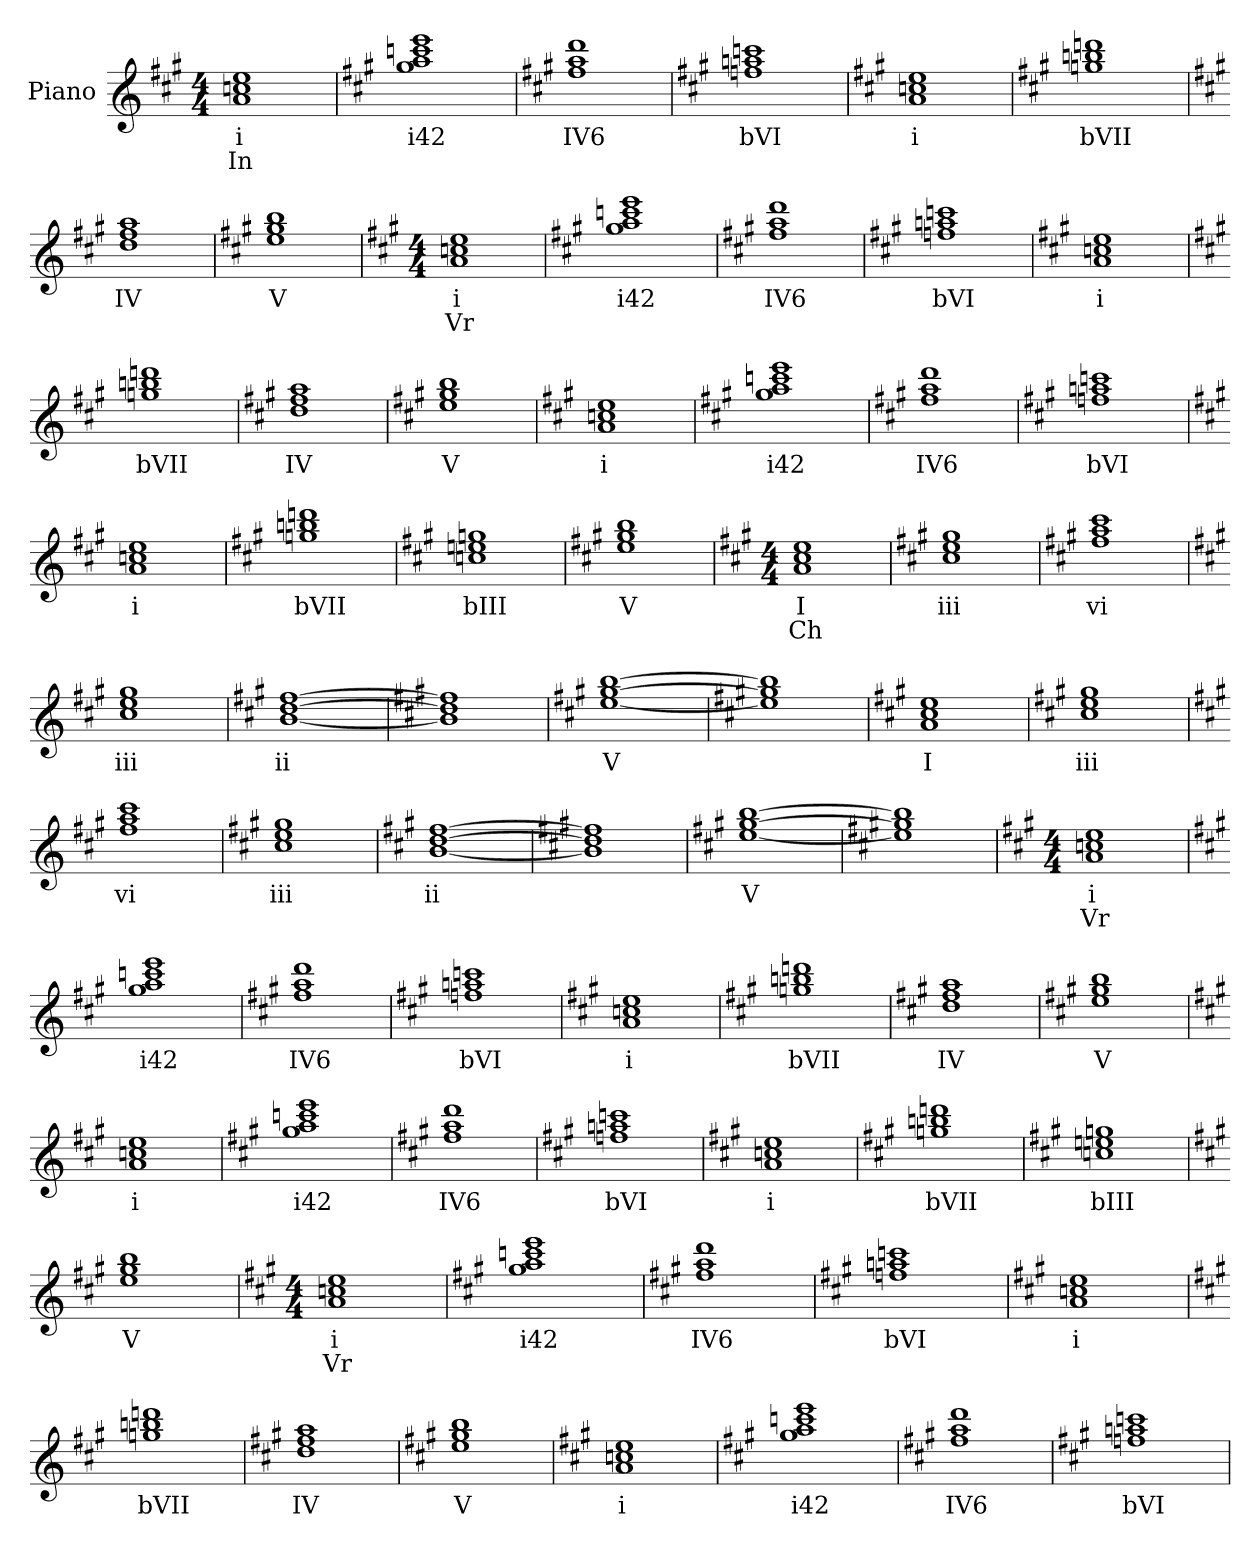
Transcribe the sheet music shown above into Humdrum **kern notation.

**kern	**text	**text
*part1	*part1	*part1
*staff1	*staff1	*staff1
*I"Piano	*	*
*I'Pno	*	*
*k[f#c#g#]	*	*
*A:	*	*
*M4/4	*	*
=	=	=
1a 1ccn 1ee	i	In
=	=	=
*k[f#c#g#]	*	*
*A:	*	*
1gg# 1aa 1cccn 1eee	i42	.
=	=	=
*k[f#c#g#]	*	*
*A:	*	*
1ff# 1aa 1ddd	IV6	.
=	=	=
*k[f#c#g#]	*	*
*A:	*	*
1ffn 1aan 1cccn	bVI	.
=	=	=
*k[f#c#g#]	*	*
*A:	*	*
1a 1ccn 1ee	i	.
=	=	=
*k[f#c#g#]	*	*
*A:	*	*
1ggn 1bbn 1dddn	bVII	.
=	=	=
*k[f#c#g#]	*	*
*A:	*	*
1dd 1ff# 1aa	IV	.
=	=	=
*k[f#c#g#]	*	*
*A:	*	*
1ee 1gg# 1bb	V	.
=	=	=
*k[f#c#g#]	*	*
*A:	*	*
*M4/4	*	*
1a 1ccn 1ee	i	Vr
=	=	=
*k[f#c#g#]	*	*
*A:	*	*
1gg# 1aa 1cccn 1eee	i42	.
=	=	=
*k[f#c#g#]	*	*
*A:	*	*
1ff# 1aa 1ddd	IV6	.
=	=	=
*k[f#c#g#]	*	*
*A:	*	*
1ffn 1aan 1cccn	bVI	.
=	=	=
*k[f#c#g#]	*	*
*A:	*	*
1a 1ccn 1ee	i	.
=	=	=
*k[f#c#g#]	*	*
*A:	*	*
1ggn 1bbn 1dddn	bVII	.
=	=	=
*k[f#c#g#]	*	*
*A:	*	*
1dd 1ff# 1aa	IV	.
=	=	=
*k[f#c#g#]	*	*
*A:	*	*
1ee 1gg# 1bb	V	.
=	=	=
*k[f#c#g#]	*	*
*A:	*	*
1a 1ccn 1ee	i	.
=	=	=
*k[f#c#g#]	*	*
*A:	*	*
1gg# 1aa 1cccn 1eee	i42	.
=	=	=
*k[f#c#g#]	*	*
*A:	*	*
1ff# 1aa 1ddd	IV6	.
=	=	=
*k[f#c#g#]	*	*
*A:	*	*
1ffn 1aan 1cccn	bVI	.
=	=	=
*k[f#c#g#]	*	*
*A:	*	*
1a 1ccn 1ee	i	.
=	=	=
*k[f#c#g#]	*	*
*A:	*	*
1ggn 1bbn 1dddn	bVII	.
=	=	=
*k[f#c#g#]	*	*
*A:	*	*
1ccn 1een 1ggn	bIII	.
=	=	=
*k[f#c#g#]	*	*
*A:	*	*
1ee 1gg# 1bb	V	.
=	=	=
*k[f#c#g#]	*	*
*A:	*	*
*M4/4	*	*
1a 1cc# 1ee	I	Ch
=	=	=
*k[f#c#g#]	*	*
*A:	*	*
1cc# 1ee 1gg#	iii	.
=	=	=
*k[f#c#g#]	*	*
*A:	*	*
1ff# 1aa 1ccc#	vi	.
=	=	=
*k[f#c#g#]	*	*
*A:	*	*
1cc# 1ee 1gg#	iii	.
=	=	=
*k[f#c#g#]	*	*
*A:	*	*
[1b [1dd [1ff#	ii	.
=	=	=
*k[f#c#g#]	*	*
*A:	*	*
1b] 1dd] 1ff#]	.	.
=	=	=
*k[f#c#g#]	*	*
*A:	*	*
[1ee [1gg# [1bb	V	.
=	=	=
*k[f#c#g#]	*	*
*A:	*	*
1ee] 1gg#] 1bb]	.	.
=	=	=
*k[f#c#g#]	*	*
*A:	*	*
1a 1cc# 1ee	I	.
=	=	=
*k[f#c#g#]	*	*
*A:	*	*
1cc# 1ee 1gg#	iii	.
=	=	=
*k[f#c#g#]	*	*
*A:	*	*
1ff# 1aa 1ccc#	vi	.
=	=	=
*k[f#c#g#]	*	*
*A:	*	*
1cc# 1ee 1gg#	iii	.
=	=	=
*k[f#c#g#]	*	*
*A:	*	*
[1b [1dd [1ff#	ii	.
=	=	=
*k[f#c#g#]	*	*
*A:	*	*
1b] 1dd] 1ff#]	.	.
=	=	=
*k[f#c#g#]	*	*
*A:	*	*
[1ee [1gg# [1bb	V	.
=	=	=
*k[f#c#g#]	*	*
*A:	*	*
1ee] 1gg#] 1bb]	.	.
=	=	=
*k[f#c#g#]	*	*
*A:	*	*
*M4/4	*	*
1a 1ccn 1ee	i	Vr
=	=	=
*k[f#c#g#]	*	*
*A:	*	*
1gg# 1aa 1cccn 1eee	i42	.
=	=	=
*k[f#c#g#]	*	*
*A:	*	*
1ff# 1aa 1ddd	IV6	.
=	=	=
*k[f#c#g#]	*	*
*A:	*	*
1ffn 1aan 1cccn	bVI	.
=	=	=
*k[f#c#g#]	*	*
*A:	*	*
1a 1ccn 1ee	i	.
=	=	=
*k[f#c#g#]	*	*
*A:	*	*
1ggn 1bbn 1dddn	bVII	.
=	=	=
*k[f#c#g#]	*	*
*A:	*	*
1dd 1ff# 1aa	IV	.
=	=	=
*k[f#c#g#]	*	*
*A:	*	*
1ee 1gg# 1bb	V	.
=	=	=
*k[f#c#g#]	*	*
*A:	*	*
1a 1ccn 1ee	i	.
=	=	=
*k[f#c#g#]	*	*
*A:	*	*
1gg# 1aa 1cccn 1eee	i42	.
=	=	=
*k[f#c#g#]	*	*
*A:	*	*
1ff# 1aa 1ddd	IV6	.
=	=	=
*k[f#c#g#]	*	*
*A:	*	*
1ffn 1aan 1cccn	bVI	.
=	=	=
*k[f#c#g#]	*	*
*A:	*	*
1a 1ccn 1ee	i	.
=	=	=
*k[f#c#g#]	*	*
*A:	*	*
1ggn 1bbn 1dddn	bVII	.
=	=	=
*k[f#c#g#]	*	*
*A:	*	*
1ccn 1een 1ggn	bIII	.
=	=	=
*k[f#c#g#]	*	*
*A:	*	*
1ee 1gg# 1bb	V	.
=	=	=
*k[f#c#g#]	*	*
*A:	*	*
*M4/4	*	*
1a 1ccn 1ee	i	Vr
=	=	=
*k[f#c#g#]	*	*
*A:	*	*
1gg# 1aa 1cccn 1eee	i42	.
=	=	=
*k[f#c#g#]	*	*
*A:	*	*
1ff# 1aa 1ddd	IV6	.
=	=	=
*k[f#c#g#]	*	*
*A:	*	*
1ffn 1aan 1cccn	bVI	.
=	=	=
*k[f#c#g#]	*	*
*A:	*	*
1a 1ccn 1ee	i	.
=	=	=
*k[f#c#g#]	*	*
*A:	*	*
1ggn 1bbn 1dddn	bVII	.
=	=	=
*k[f#c#g#]	*	*
*A:	*	*
1dd 1ff# 1aa	IV	.
=	=	=
*k[f#c#g#]	*	*
*A:	*	*
1ee 1gg# 1bb	V	.
=	=	=
*k[f#c#g#]	*	*
*A:	*	*
1a 1ccn 1ee	i	.
=	=	=
*k[f#c#g#]	*	*
*A:	*	*
1gg# 1aa 1cccn 1eee	i42	.
=	=	=
*k[f#c#g#]	*	*
*A:	*	*
1ff# 1aa 1ddd	IV6	.
=	=	=
*k[f#c#g#]	*	*
*A:	*	*
1ffn 1aan 1cccn	bVI	.
=	=	=
*-	*-	*-
